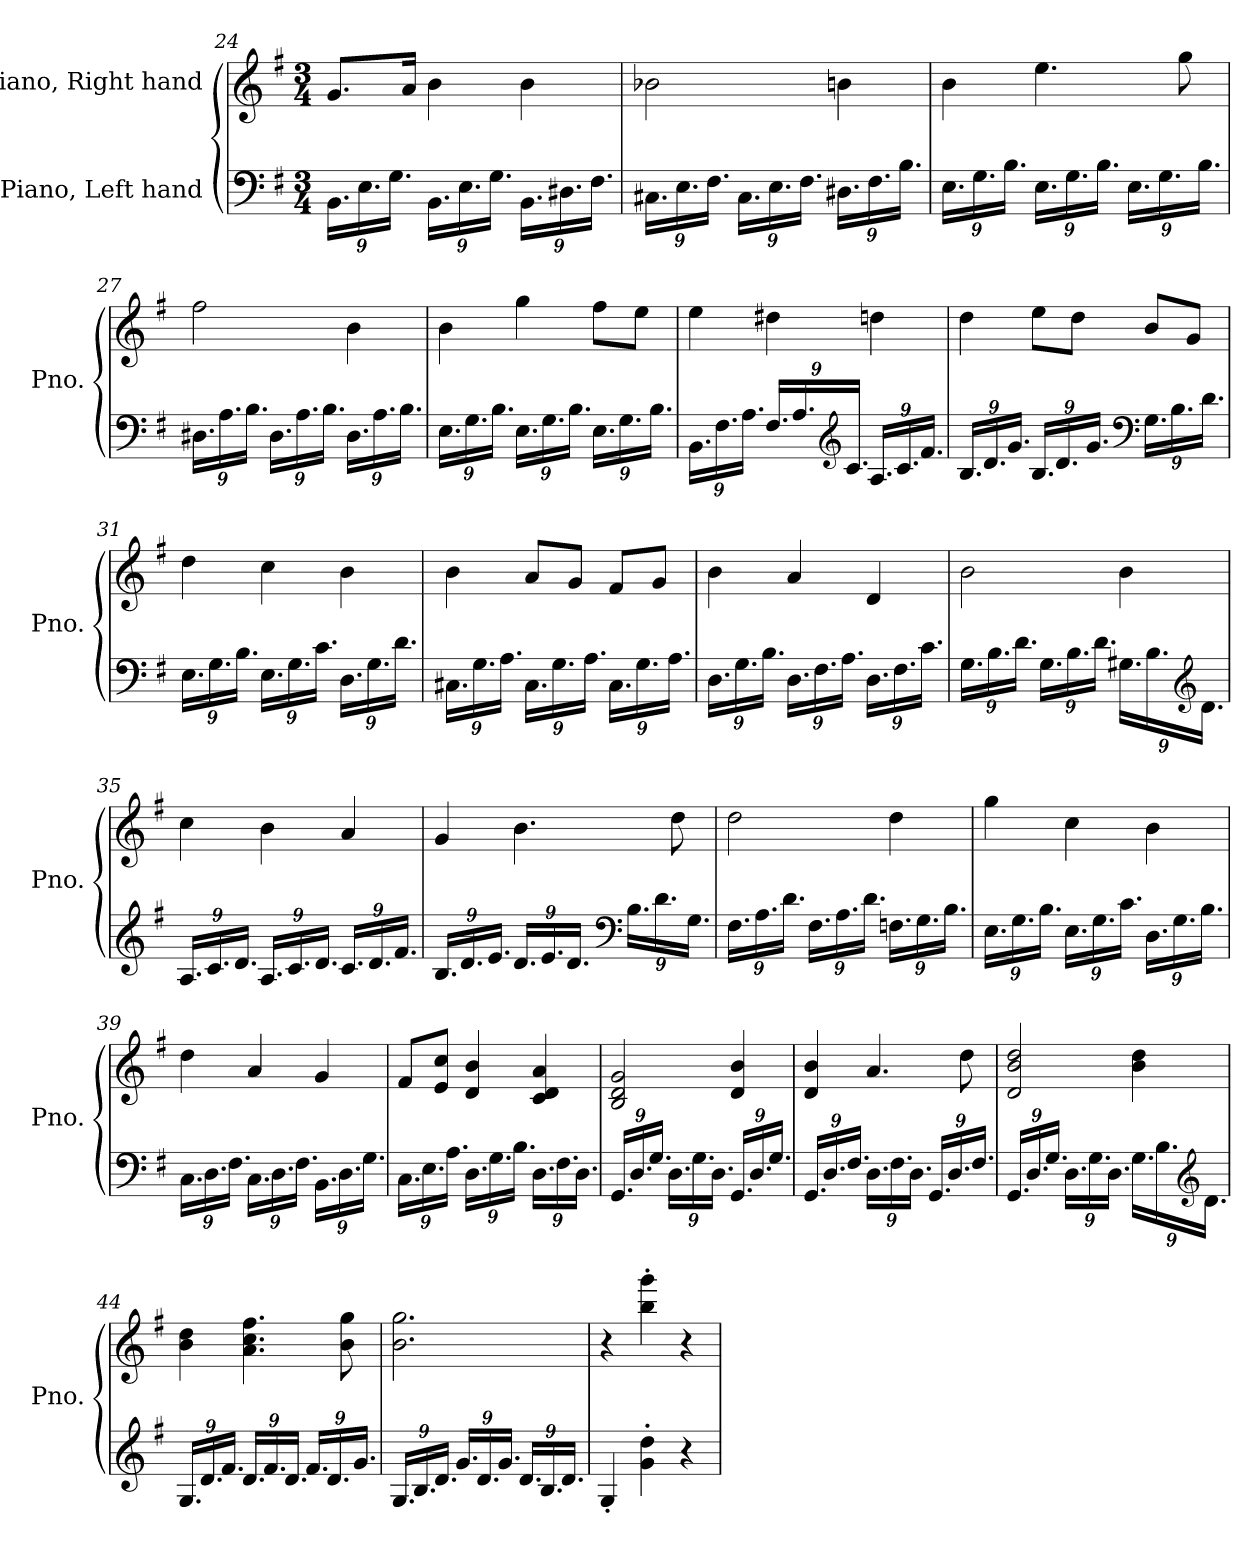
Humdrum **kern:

**kern	**kern
*part2	*part1
*staff2	*staff1
*I"Piano, Left hand	*I"Piano, Right hand
*I'Pno.	*I'Pno.
*clefF4	*clefG2
*k[f#]	*k[f#]
*M3/4	*M3/4
*Xbrackettup	*
=24	=24
18.BB\LL	8.g/L
18.E\	.
18.G\JJ	.
.	16a/Jk
18.BB\LL	4b\
18.E\	.
18.G\JJ	.
18.BB\LL	4b\
18.D#X\	.
18.F#\JJ	.
=25	=25
18.C#X\LL	2b-X\
18.E\	.
18.F#\JJ	.
18.C#\LL	.
18.E\	.
18.F#\JJ	.
18.D#X\LL	4bn\
18.F#\	.
18.B\JJ	.
!!LO:LB:g=z
=26	=26
18.E\LL	4b\
18.G\	.
18.B\JJ	.
18.E\LL	4.ee\
18.G\	.
18.B\JJ	.
18.E\LL	.
18.G\	.
.	8gg\
18.B\JJ	.
=27	=27
18.D#X\LL	2ff#\
18.A\	.
18.B\JJ	.
18.D#\LL	.
18.A\	.
18.B\JJ	.
18.D#\LL	4b\
18.A\	.
18.B\JJ	.
=28	=28
18.E\LL	4b\
18.G\	.
18.B\JJ	.
18.E\LL	4gg\
18.G\	.
18.B\JJ	.
18.E\LL	8ff#\L
18.G\	.
.	8ee\J
18.B\JJ	.
!!LO:LB:g=z
=29	=29
18.BB\LL	4ee\
18.F#\	.
18.A\JJ	.
18.F#/LL	4dd#X\
18.A/	.
*clefG2	*
18.c/JJ	.
18.A/LL	4ddn\
18.c/	.
18.f#/JJ	.
=30	=30
18.B/LL	4dd\
18.d/	.
18.g/JJ	.
18.B/LL	8ee\L
18.d/	.
.	8dd\J
18.g/JJ	.
*clefF4	*
18.G\LL	8b/L
18.B\	.
.	8g/J
18.d\JJ	.
=31	=31
18.E\LL	4dd\
18.G\	.
18.B\JJ	.
18.E\LL	4cc\
18.G\	.
18.c\JJ	.
18.D\LL	4b\
18.G\	.
18.d\JJ	.
!!LO:LB:g=z
=32	=32
18.C#X\LL	4b\
18.G\	.
18.A\JJ	.
18.C#\LL	8a/L
18.G\	.
.	8g/J
18.A\JJ	.
18.C#\LL	8f#/L
18.G\	.
.	8g/J
18.A\JJ	.
=33	=33
18.D\LL	4b\
18.G\	.
18.B\JJ	.
18.D\LL	4a/
18.F#\	.
18.A\JJ	.
18.D\LL	4d/
18.F#\	.
18.c\JJ	.
=34	=34
18.G\LL	2b\
18.B\	.
18.d\JJ	.
18.G\LL	.
18.B\	.
18.d\JJ	.
18.G#X\LL	4b\
18.B\	.
*clefG2	*
18.d\JJ	.
!!LO:PB:g=z
=35	=35
18.A/LL	4cc\
18.c/	.
18.d/JJ	.
18.A/LL	4b\
18.c/	.
18.d/JJ	.
18.c/LL	4a/
18.d/	.
18.f#/JJ	.
=36	=36
18.B/LL	4g/
18.d/	.
18.e/JJ	.
18.d/LL	4.b\
18.e/	.
18.d/JJ	.
*clefF4	*
18.B\LL	.
18.d\	.
.	8dd\
18.G\JJ	.
=37	=37
18.F#\LL	2dd\
18.A\	.
18.d\JJ	.
18.F#\LL	.
18.A\	.
18.d\JJ	.
18.Fn\LL	4dd\
18.G\	.
18.B\JJ	.
!!LO:LB:g=z
=38	=38
18.E\LL	4gg\
18.G\	.
18.B\JJ	.
18.E\LL	4cc\
18.G\	.
18.c\JJ	.
18.D\LL	4b\
18.G\	.
18.B\JJ	.
=39	=39
18.C\LL	4dd\
18.D\	.
18.F#\JJ	.
18.C\LL	4a/
18.D\	.
18.F#\JJ	.
18.BB\LL	4g/
18.D\	.
18.G\JJ	.
=40	=40
18.C\LL	8f#/L
18.E\	.
.	8e/ 8cc/J
18.A\JJ	.
18.D\LL	4d/ 4b/
18.G\	.
18.B\JJ	.
18.D\LL	4c/ 4d/ 4a/
18.F#\	.
18.D\JJ	.
!!LO:LB:g=z
=41	=41
18.GG/LL	2B/ 2d/ 2g/
18.D/	.
18.G/JJ	.
18.D\LL	.
18.G\	.
18.D\JJ	.
18.GG/LL	4d/ 4b/
18.D/	.
18.G/JJ	.
=42	=42
18.GG/LL	4d/ 4b/
18.D/	.
18.F#/JJ	.
18.D\LL	4.a/
18.F#\	.
18.D\JJ	.
18.GG/LL	.
18.D/	.
.	8dd\
18.F#/JJ	.
=43	=43
18.GG/LL	2d/ 2b/ 2dd/
18.D/	.
18.G/JJ	.
18.D\LL	.
18.G\	.
18.D\JJ	.
18.G\LL	4b\ 4dd\
18.B\	.
*clefG2	*
18.d\JJ	.
!!LO:LB:g=z
=44	=44
18.G/LL	4b\ 4dd\
18.d/	.
18.f#/JJ	.
18.d/LL	4.a\ 4.cc\ 4.ff#\
18.f#/	.
18.d/JJ	.
18.f#/LL	.
18.d/	.
.	8b\ 8gg\
18.g/JJ	.
=45	=45
18.G/LL	2.b\ 2.gg\
18.B/	.
18.d/JJ	.
18.g/LL	.
18.d/	.
18.g/JJ	.
18.d/LL	.
18.B/	.
18.d/JJ	.
=46	=46
4G'/	4r
4g\' 4dd\'	4bb\' 4ggg\'
4r	4r
=	=
*-	*-
